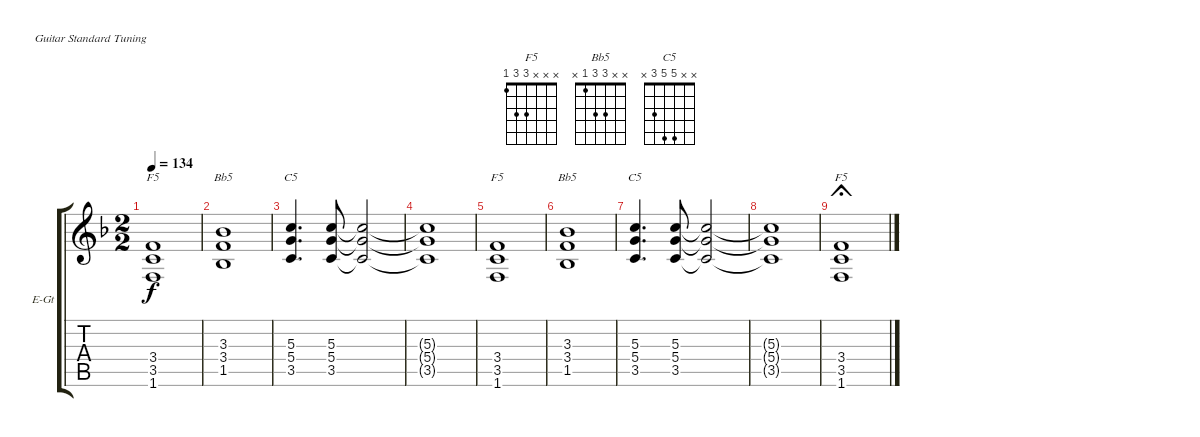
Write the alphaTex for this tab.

\bracketExtendMode groupsimilarinstruments
\useSystemSignSeparator
\multiTrackTrackNamePolicy allsystems
\firstSystemTrackNameOrientation horizontal
\otherSystemsTrackNameOrientation horizontal
\track ("Electric Guitar" "E-Gt") {instrument overdrivenguitar}
\staff {score tabs}
\tuning (E4 B3 G3 D3 A2 E2)
\chord ("F5" x x x 3 3 1)
\chord ("Bb5" x x 3 3 1 x)
\chord ("C5" x x 5 5 3 x)
\ts (2 2)
\tempo 134
\clef g2
\ks f
(1.6 3.5 3.4).1{ch "F5" dy f} |
(1.5 3.4 3.3).1{ch "Bb5"} |
(3.5 5.4 5.3).4{d ch "C5"} (3.5 5.4 5.3).8 (3.5{t} 5.4{t} 5.3{t}).2 |
(3.5{t} 5.4{t} 5.3{t}).1 |
(1.6 3.5 3.4).1{ch "F5"} |
(1.5 3.4 3.3).1{ch "Bb5"} |
(3.5 5.4 5.3).4{d ch "C5"} (3.5 5.4 5.3).8 (3.5{t} 5.4{t} 5.3{t}).2 |
(3.5{t} 5.4{t} 5.3{t}).1 |
(1.6 3.5 3.4).1{ch "F5" fermata (short 0)}
